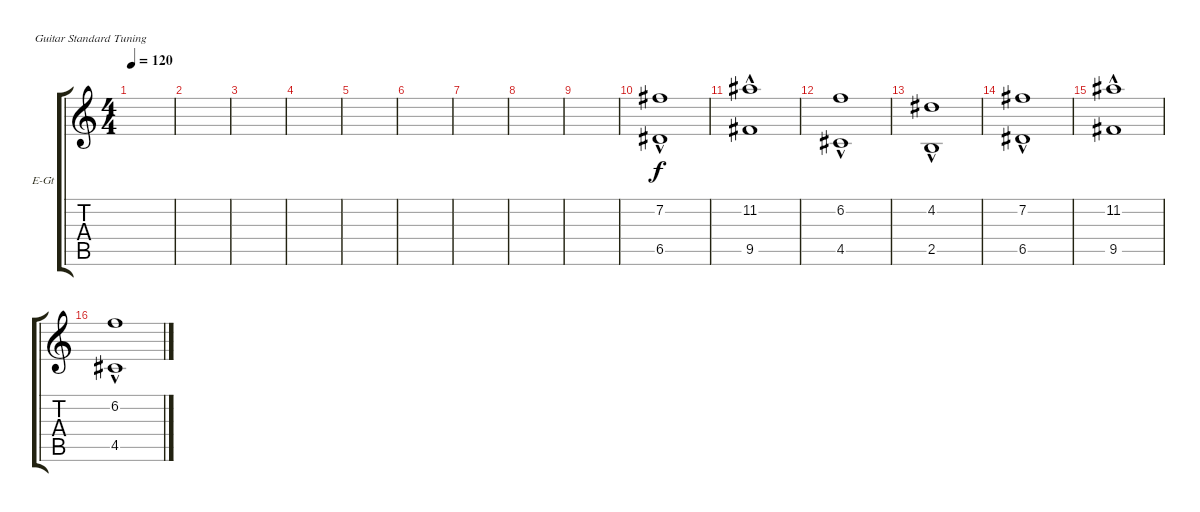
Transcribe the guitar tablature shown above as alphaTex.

\defaultSystemsLayout 4
\bracketExtendMode groupsimilarinstruments
\firstSystemTrackNameOrientation horizontal
\otherSystemsTrackNameOrientation horizontal
\track ("Electric Guitar" "E-Gt") {instrument distortionguitar}
\staff {score tabs}
\tuning (E4 B3 G3 D3 A2 E2)
\ts (4 4)
\tempo 120
\clef g2
\ks c
|
\scale
0.257261 |
\scale
0.257261 |
\scale
0.333333 |
\scale
0.333333 |
\scale
0.333333 |
\scale
0.333333 |
\scale
0.333333 |
\scale
0.333333 |
\scale
0.333333 (6.5{hac} 7.2{hac}).1 |
\scale
0.333333 (11.2{hac} 9.5{hac}).1 |
\scale
0.333333 (6.2{hac} 4.5{hac}).1 |
\scale
0.333333 (4.2{hac} 2.5{hac}).1 |
\scale
0.333333 (6.5{hac} 7.2{hac}).1 |
\scale
0.333333 (11.2{hac} 9.5{hac}).1 |
(6.2{hac} 4.5{hac}).1
